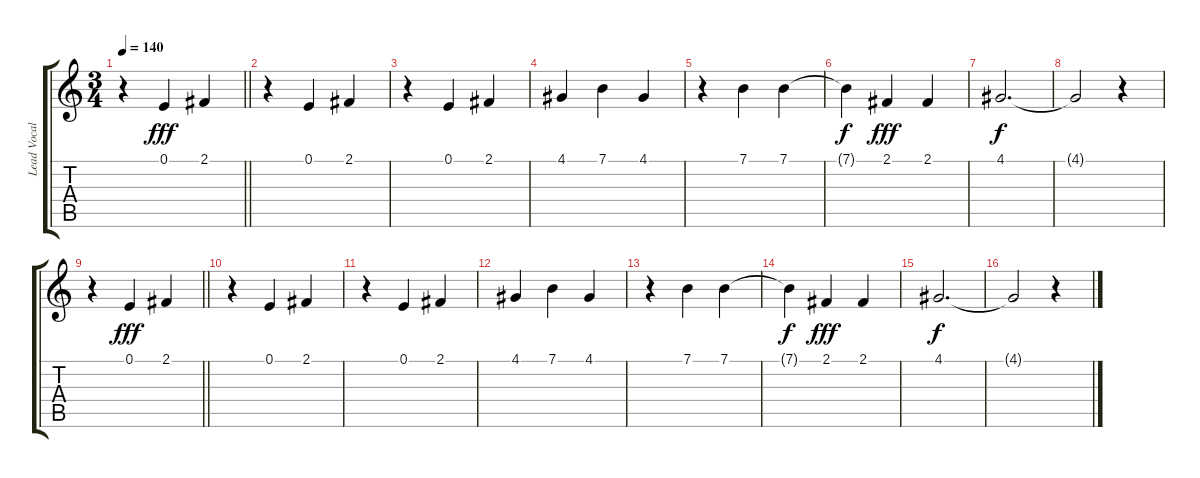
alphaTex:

\track ("Lead Vocals" "Lead Vocal") {instrument ocarina}
\staff {score tabs}
\tuning (E4 B3 G3 D3 A2 E2) {hide}
\ts (3 4)
\tempo 140
\clef g2
\barLineRight lightlight
\ks c
r.4{dy f} 0.1.4{dy fff} 2.1.4 |
r.4 0.1.4 2.1.4 |
r.4 0.1.4 2.1.4 |
4.1.4 7.1.4 4.1.4 |
r.4 7.1.4 7.1.4 |
7.1{t}.4{dy f} 2.1.4{dy fff} 2.1.4 |
4.1.2{d dy f} |
4.1{t}.2 r.4 |
\barLineRight lightlight
r.4 0.1.4{dy fff} 2.1.4 |
r.4 0.1.4 2.1.4 |
r.4 0.1.4 2.1.4 |
4.1.4 7.1.4 4.1.4 |
r.4 7.1.4 7.1.4 |
7.1{t}.4{dy f} 2.1.4{dy fff} 2.1.4 |
4.1.2{d dy f} |
4.1{t}.2 r.4
